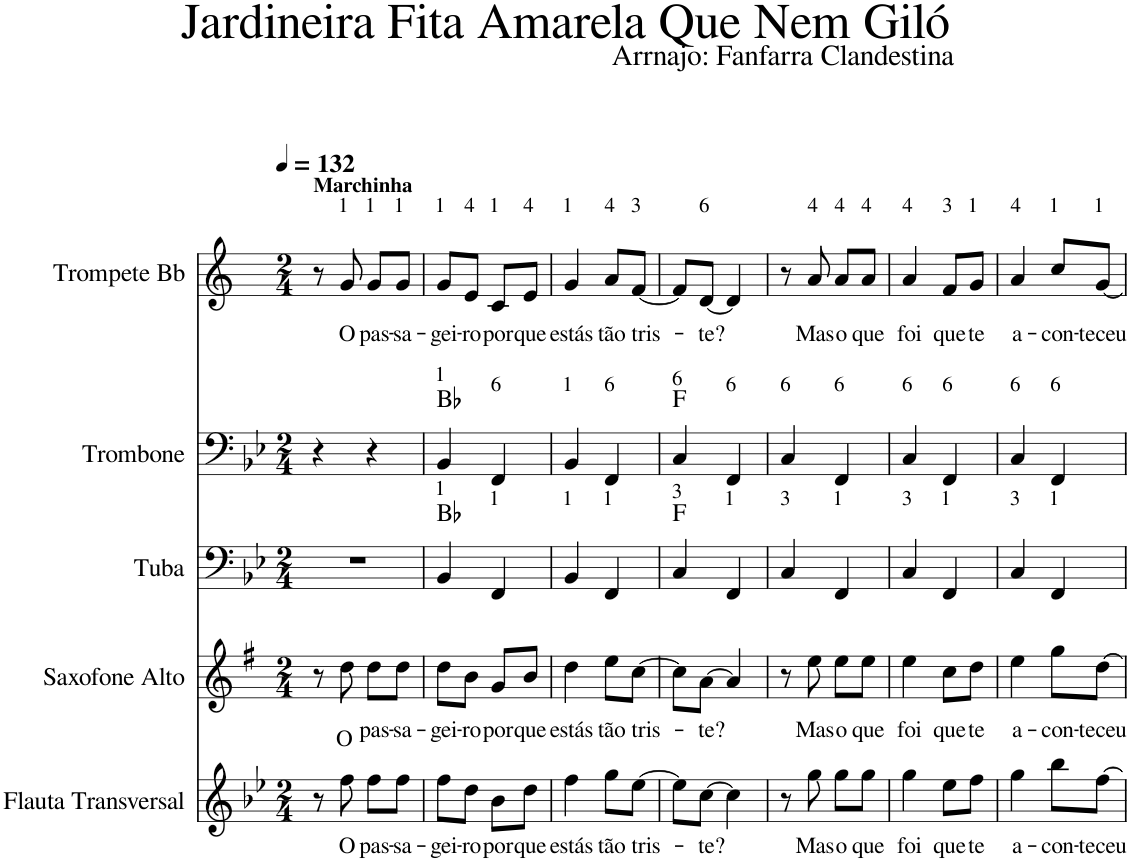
**kern	**text	**kern	**text	**kern	**harte	**kern	**harte	**kern	**text
*part5	*part5	*part4	*part4	*part3	*part3	*part2	*part2	*part1	*part1
*staff5	*staff5	*staff4	*staff4	*staff3	*	*staff2	*	*staff1	*staff1
*I"Flauta Transversal	*	*I"Saxofone Alto	*	*I"Tuba	*	*I"Trombone	*	*I"Trompete Bb	*
*I'Fl.	*	*	*	*I'Tba	*	*I'Trb	*	*I'Tpt	*
*clefG2	*	*clefG2	*	*clefF4	*	*clefF4	*	*clefG2	*
*	*	*Trd5c9	*	*	*	*	*	*Trd1c2	*
*k[b-e-]	*	*k[f#]	*	*k[b-e-]	*	*k[b-e-]	*	*k[]	*
*M2/4	*	*M2/4	*	*M2/4	*	*M2/4	*	*M2/4	*
*MM132	*	*MM132	*	*MM132	*	*MM132	*	*MM132	*
=1	=1	=1	=1	=1	=1	=1	=1	=1	=1
!	!	!	!	!	!	!	!	!LO:TX:a:B:t=Marchinha	!
8r	.	8r	.	2r	.	4r	.	8r	.
!	!	!	!	!	!	!	!	!LO:TX:a:t=1	!
!	!LO:LY:b	!	!LO:LY:b	!	!	!	!	!	!LO:LY:b
8ff\	O	8dd\	O	.	.	.	.	8g/	O
!	!	!	!	!	!	!	!	!LO:TX:a:t=1	!
!	!LO:LY:b	!	!LO:LY:b	!	!	!	!	!	!LO:LY:b
8ff\L	pas-	8dd\L	pas-	.	.	4r	.	8g/L	pas-
!	!	!	!	!	!	!	!	!LO:TX:a:t=1	!
!	!LO:LY:b	!	!LO:LY:b	!	!	!	!	!	!LO:LY:b
8ff\J	-sa-	8dd\J	-sa-	.	.	.	.	8g/J	-sa-
=2	=2	=2	=2	=2	=2	=2	=2	=2	=2
!	!	!	!	!	!	!	!	!LO:TX:a:t=1	!
!	!	!	!	!	!	!LO:TX:a:t=1	!	!	!
!	!	!	!	!LO:TX:a:t=1	!	!	!	!	!
!	!LO:LY:b	!	!LO:LY:b	!	!	!	!	!	!LO:LY:b
8ff\L	-gei-	8dd\L	-gei-	4BB-/	Bb:maj	4BB-/	Bb:maj	8g/L	-gei-
!	!	!	!	!	!	!	!	!LO:TX:a:t=4	!
!	!LO:LY:b	!	!LO:LY:b	!	!	!	!	!	!LO:LY:b
8dd\J	-ro	8b\J	-ro	.	.	.	.	8e/J	-ro
!	!	!	!	!	!	!	!	!LO:TX:a:t=1	!
!	!	!	!	!	!	!LO:TX:a:t=6	!	!	!
!	!	!	!	!LO:TX:a:t=1	!	!	!	!	!
!	!LO:LY:b	!	!LO:LY:b	!	!	!	!	!	!LO:LY:b
8b-\L	por	8g/L	por	4FF/	.	4FF/	.	8c/L	por
!	!	!	!	!	!	!	!	!LO:TX:a:t=4	!
!	!LO:LY:b	!	!LO:LY:b	!	!	!	!	!	!LO:LY:b
8dd\J	que	8b/J	que	.	.	.	.	8e/J	que
=3	=3	=3	=3	=3	=3	=3	=3	=3	=3
!	!	!	!	!	!	!	!	!LO:TX:a:t=1	!
!	!	!	!	!	!	!LO:TX:a:t=1	!	!	!
!	!	!	!	!LO:TX:a:t=1	!	!	!	!	!
!	!LO:LY:b	!	!LO:LY:b	!	!	!	!	!	!LO:LY:b
4ff\	estás	4dd\	estás	4BB-/	.	4BB-/	.	4g/	estás
!	!	!	!	!	!	!	!	!LO:TX:a:t=4	!
!	!	!	!	!	!	!LO:TX:a:t=6	!	!	!
!	!	!	!	!LO:TX:a:t=1	!	!	!	!	!
!	!LO:LY:b	!	!LO:LY:b	!	!	!	!	!	!LO:LY:b
8gg\L	tão	8ee\L	tão	4FF/	.	4FF/	.	8a/L	tão
!	!	!	!	!	!	!	!	!LO:TX:a:t=3	!
!	!LO:LY:b	!	!LO:LY:b	!	!	!	!	!	!LO:LY:b
[8ee-\J	tris-	[8cc\J	tris-	.	.	.	.	[8f/J	tris-
=4	=4	=4	=4	=4	=4	=4	=4	=4	=4
!	!	!	!	!	!	!LO:TX:a:t=6	!	!	!
!	!	!	!	!LO:TX:a:t=3	!	!	!	!	!
8ee-\L]	.	8cc\L]	.	4C/	F:maj	4C/	F:maj	8f/L]	.
!	!	!	!	!	!	!	!	!LO:TX:a:t=6	!
!	!LO:LY:b	!	!LO:LY:b	!	!	!	!	!	!LO:LY:b
[8cc\J	-te?	[8a\J	-te?	.	.	.	.	[8d/J	-te?
!	!	!	!	!	!	!LO:TX:a:t=6	!	!	!
!	!	!	!	!LO:TX:a:t=1	!	!	!	!	!
4cc\]	.	4a/]	.	4FF/	.	4FF/	.	4d/]	.
=5	=5	=5	=5	=5	=5	=5	=5	=5	=5
!	!	!	!	!	!	!LO:TX:a:t=6	!	!	!
!	!	!	!	!LO:TX:a:t=3	!	!	!	!	!
8r	.	8r	.	4C/	.	4C/	.	8r	.
!	!	!	!	!	!	!	!	!LO:TX:a:t=4	!
!	!LO:LY:b	!	!LO:LY:b	!	!	!	!	!	!LO:LY:b
8gg\	Mas	8ee\	Mas	.	.	.	.	8a/	Mas
!	!	!	!	!	!	!	!	!LO:TX:a:t=4	!
!	!	!	!	!	!	!LO:TX:a:t=6	!	!	!
!	!	!	!	!LO:TX:a:t=1	!	!	!	!	!
!	!LO:LY:b	!	!LO:LY:b	!	!	!	!	!	!LO:LY:b
8gg\L	o	8ee\L	o	4FF/	.	4FF/	.	8a/L	o
!	!	!	!	!	!	!	!	!LO:TX:a:t=4	!
!	!LO:LY:b	!	!LO:LY:b	!	!	!	!	!	!LO:LY:b
8gg\J	que	8ee\J	que	.	.	.	.	8a/J	que
=6	=6	=6	=6	=6	=6	=6	=6	=6	=6
!	!	!	!	!	!	!	!	!LO:TX:a:t=4	!
!	!	!	!	!	!	!LO:TX:a:t=6	!	!	!
!	!	!	!	!LO:TX:a:t=3	!	!	!	!	!
!	!LO:LY:b	!	!LO:LY:b	!	!	!	!	!	!LO:LY:b
4gg\	foi	4ee\	foi	4C/	.	4C/	.	4a/	foi
!	!	!	!	!	!	!	!	!LO:TX:a:t=3	!
!	!	!	!	!	!	!LO:TX:a:t=6	!	!	!
!	!	!	!	!LO:TX:a:t=1	!	!	!	!	!
!	!LO:LY:b	!	!LO:LY:b	!	!	!	!	!	!LO:LY:b
8ee-\L	que	8cc\L	que	4FF/	.	4FF/	.	8f/L	que
!	!	!	!	!	!	!	!	!LO:TX:a:t=1	!
!	!LO:LY:b	!	!LO:LY:b	!	!	!	!	!	!LO:LY:b
8ff\J	te	8dd\J	te	.	.	.	.	8g/J	te
=7	=7	=7	=7	=7	=7	=7	=7	=7	=7
!	!	!	!	!	!	!	!	!LO:TX:a:t=4	!
!	!	!	!	!	!	!LO:TX:a:t=6	!	!	!
!	!	!	!	!LO:TX:a:t=3	!	!	!	!	!
!	!LO:LY:b	!	!LO:LY:b	!	!	!	!	!	!LO:LY:b
4gg\	a-	4ee\	a-	4C/	.	4C/	.	4a/	a-
!	!	!	!	!	!	!	!	!LO:TX:a:t=1	!
!	!	!	!	!	!	!LO:TX:a:t=6	!	!	!
!	!	!	!	!LO:TX:a:t=1	!	!	!	!	!
!	!LO:LY:b	!	!LO:LY:b	!	!	!	!	!	!LO:LY:b
8bb-\L	-con-	8gg\L	-con-	4FF/	.	4FF/	.	8cc/L	-con-
!	!	!	!	!	!	!	!	!LO:TX:a:t=1	!
!	!LO:LY:b	!	!LO:LY:b	!	!	!	!	!	!LO:LY:b
[8ff\J	-teceu	[8dd\J	-teceu	.	.	.	.	[8g/J	-teceu
=	=	=	=	=	=	=	=	=	=
*-	*-	*-	*-	*-	*-	*-	*-	*-	*-
